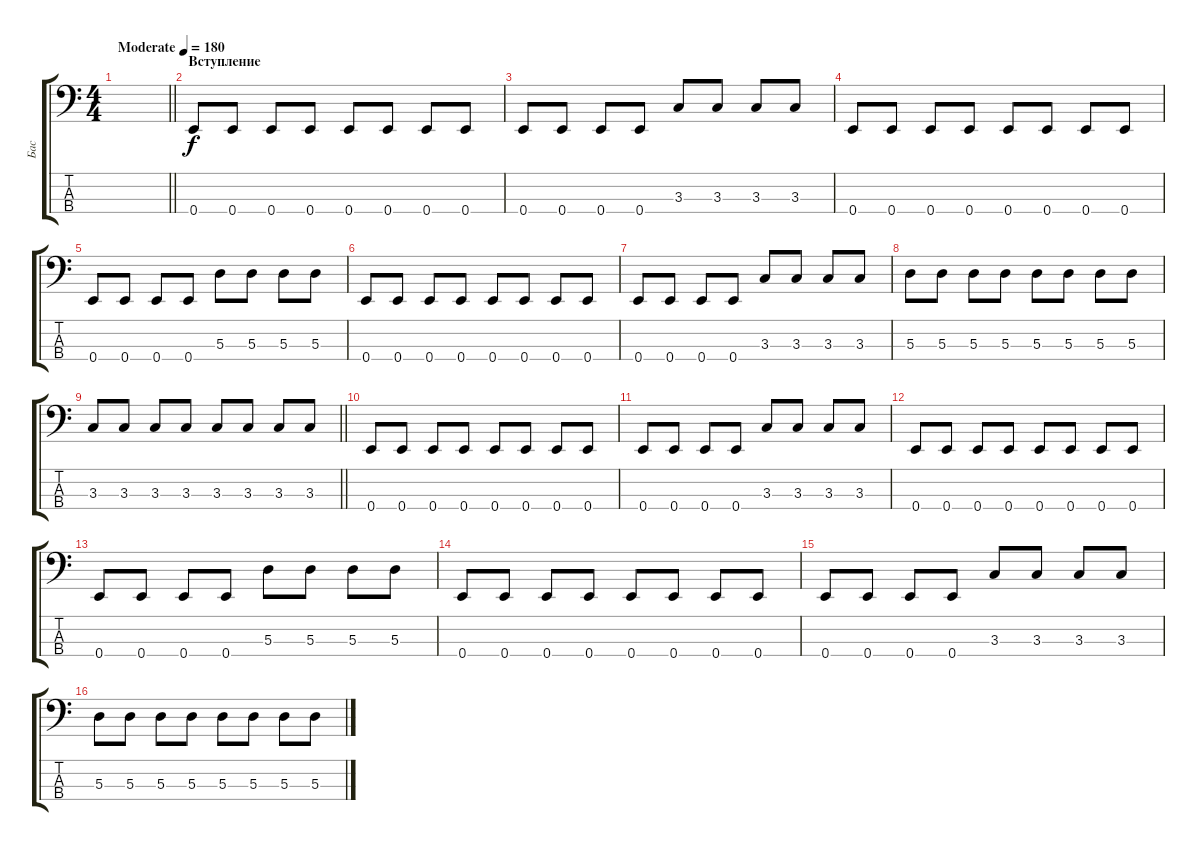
\track ("Бас" "Бас") {instrument electricbassfinger}
\staff {score tabs}
\tuning (G2 D2 A1 E1) {hide}
\ts (4 4)
\tempo (180 "Moderate")
\clef f4
\barLineRight lightlight
\ks c
|
\section ("" "Вступление")
0.4.8 0.4.8 0.4.8 0.4.8 0.4.8 0.4.8 0.4.8 0.4.8 |
0.4.8 0.4.8 0.4.8 0.4.8 3.3.8 3.3.8 3.3.8 3.3.8 |
0.4.8 0.4.8 0.4.8 0.4.8 0.4.8 0.4.8 0.4.8 0.4.8 |
0.4.8 0.4.8 0.4.8 0.4.8 5.3.8 5.3.8 5.3.8 5.3.8 |
0.4.8 0.4.8 0.4.8 0.4.8 0.4.8 0.4.8 0.4.8 0.4.8 |
0.4.8 0.4.8 0.4.8 0.4.8 3.3.8 3.3.8 3.3.8 3.3.8 |
5.3.8 5.3.8 5.3.8 5.3.8 5.3.8 5.3.8 5.3.8 5.3.8 |
\barLineRight lightlight
3.3.8 3.3.8 3.3.8 3.3.8 3.3.8 3.3.8 3.3.8 3.3.8 |
\section ("" " ")
0.4.8 0.4.8 0.4.8 0.4.8 0.4.8 0.4.8 0.4.8 0.4.8 |
0.4.8 0.4.8 0.4.8 0.4.8 3.3.8 3.3.8 3.3.8 3.3.8 |
0.4.8 0.4.8 0.4.8 0.4.8 0.4.8 0.4.8 0.4.8 0.4.8 |
0.4.8 0.4.8 0.4.8 0.4.8 5.3.8 5.3.8 5.3.8 5.3.8 |
0.4.8 0.4.8 0.4.8 0.4.8 0.4.8 0.4.8 0.4.8 0.4.8 |
0.4.8 0.4.8 0.4.8 0.4.8 3.3.8 3.3.8 3.3.8 3.3.8 |
5.3.8 5.3.8 5.3.8 5.3.8 5.3.8 5.3.8 5.3.8 5.3.8
